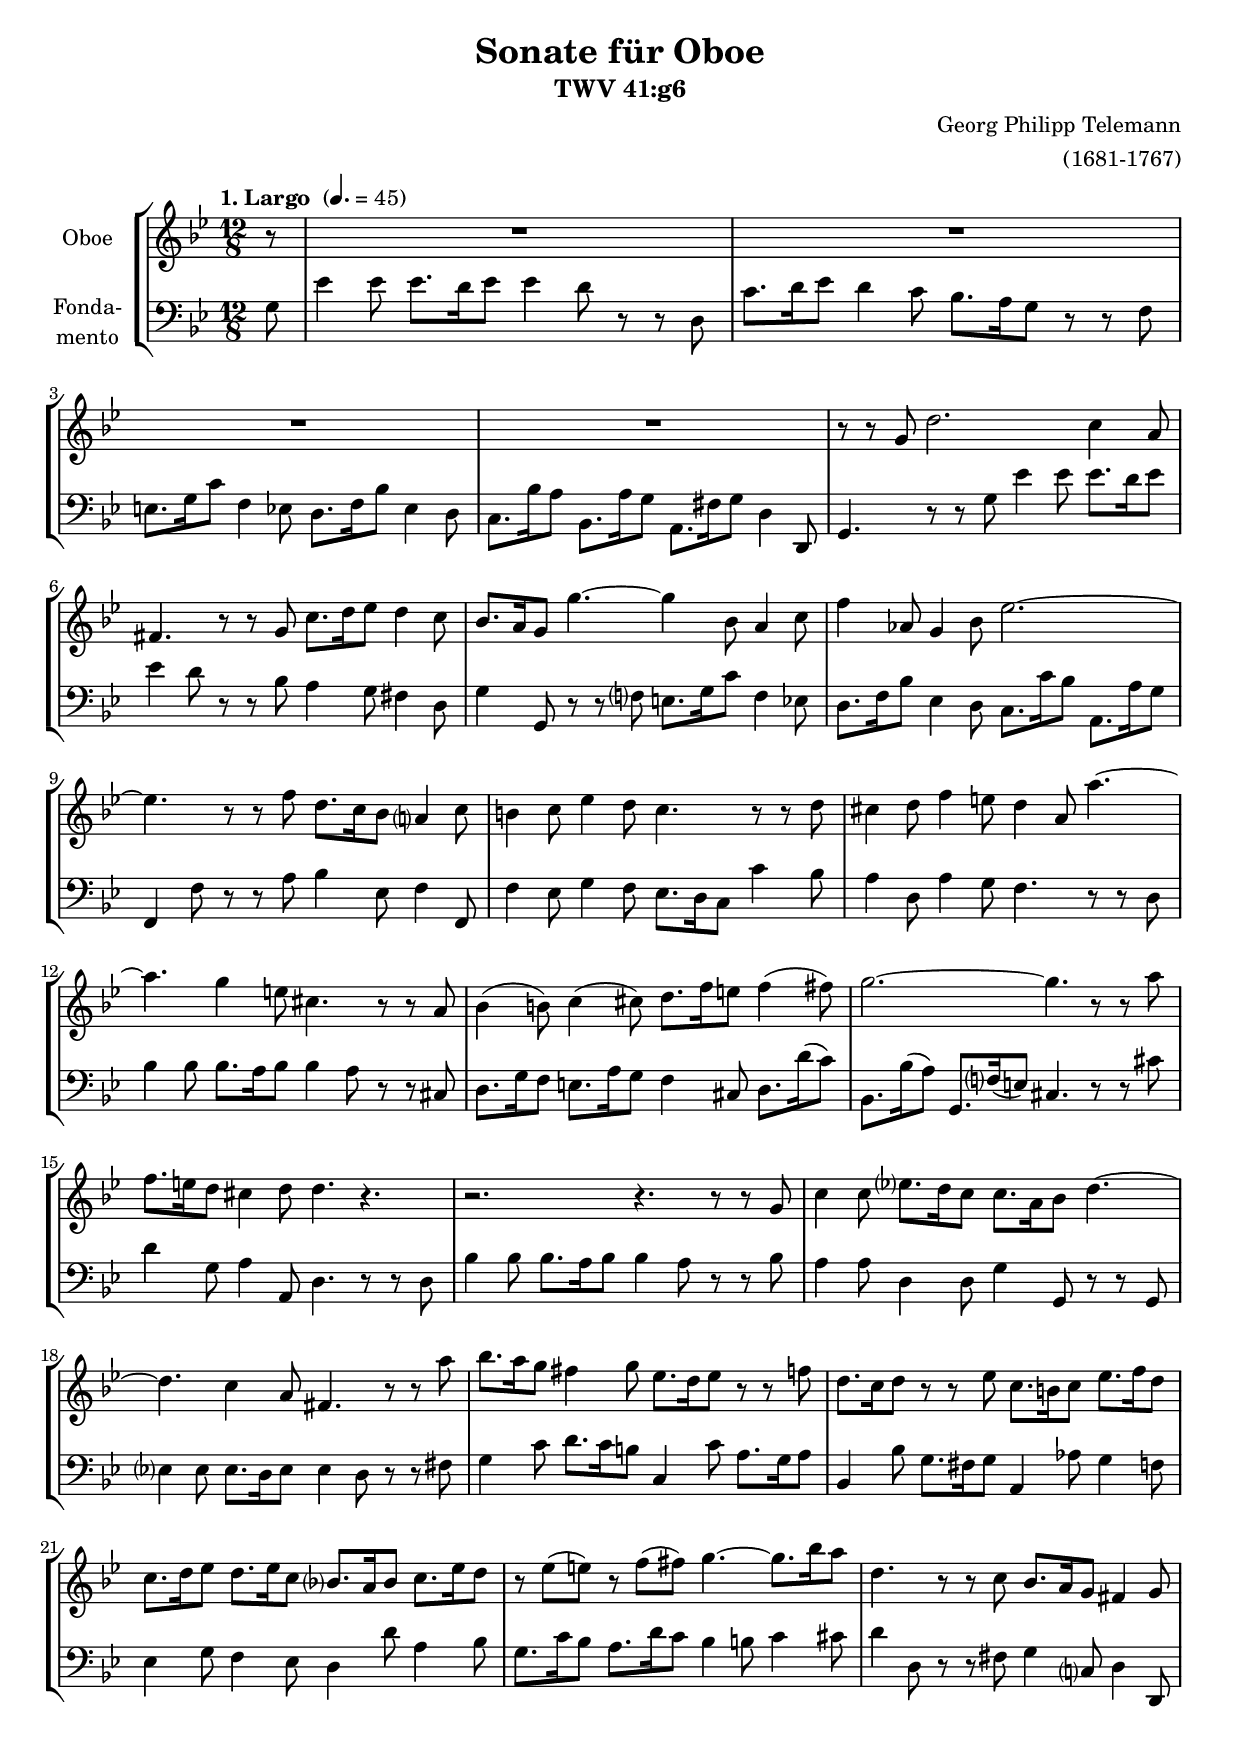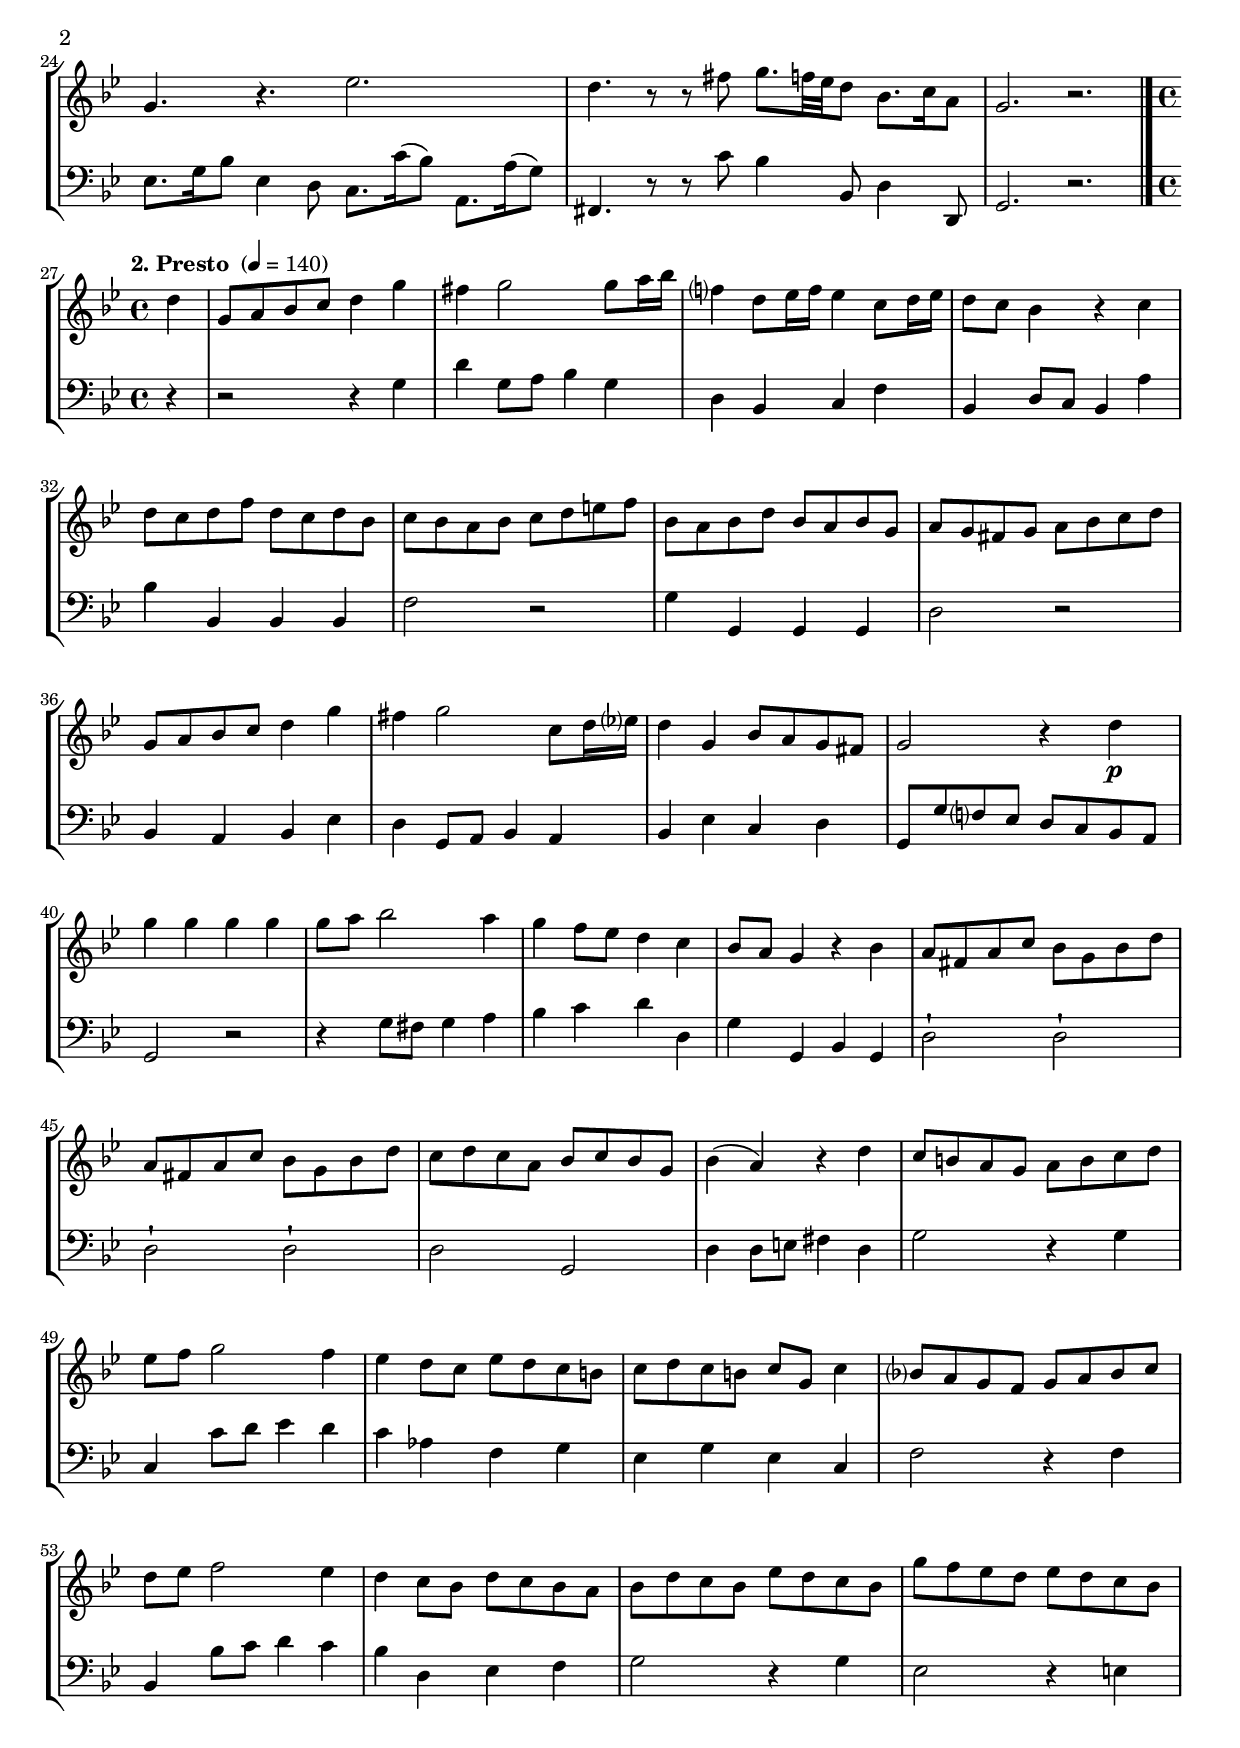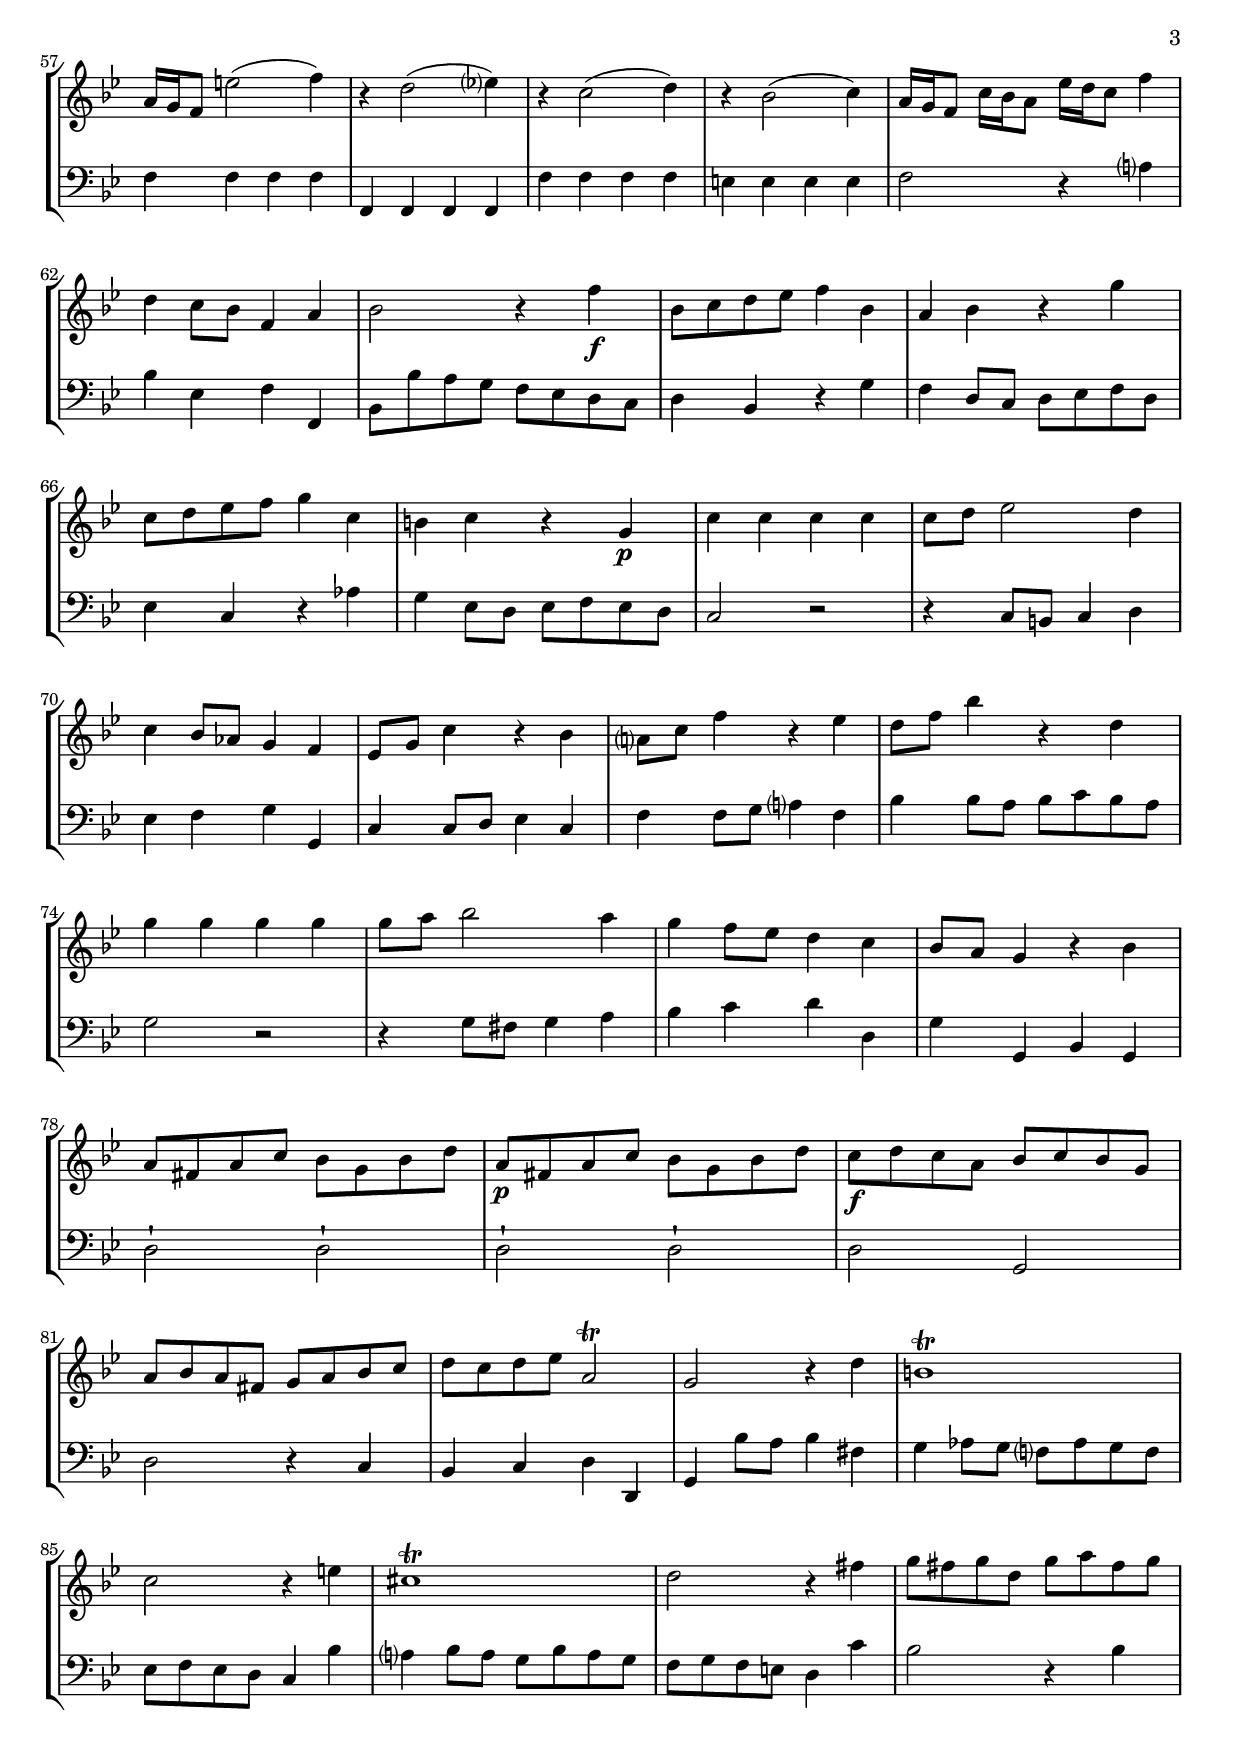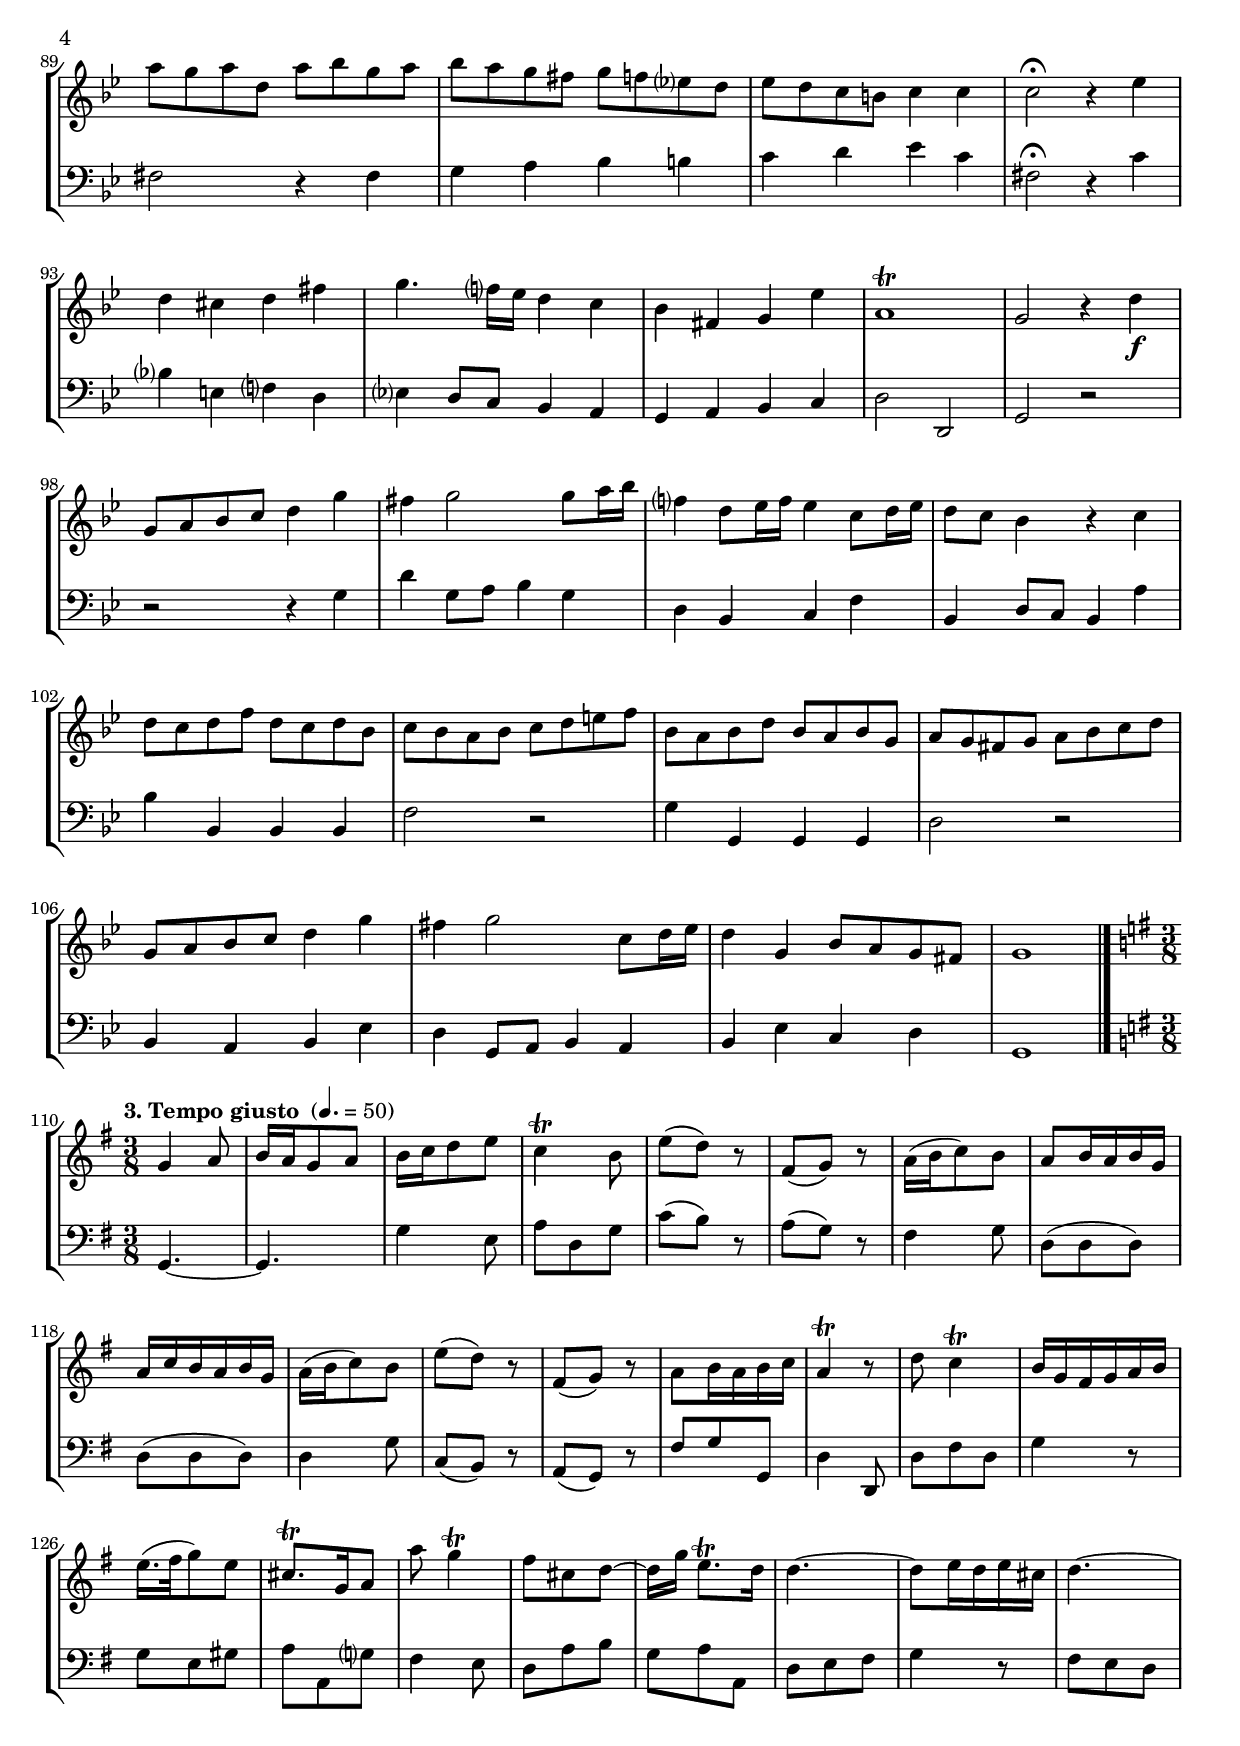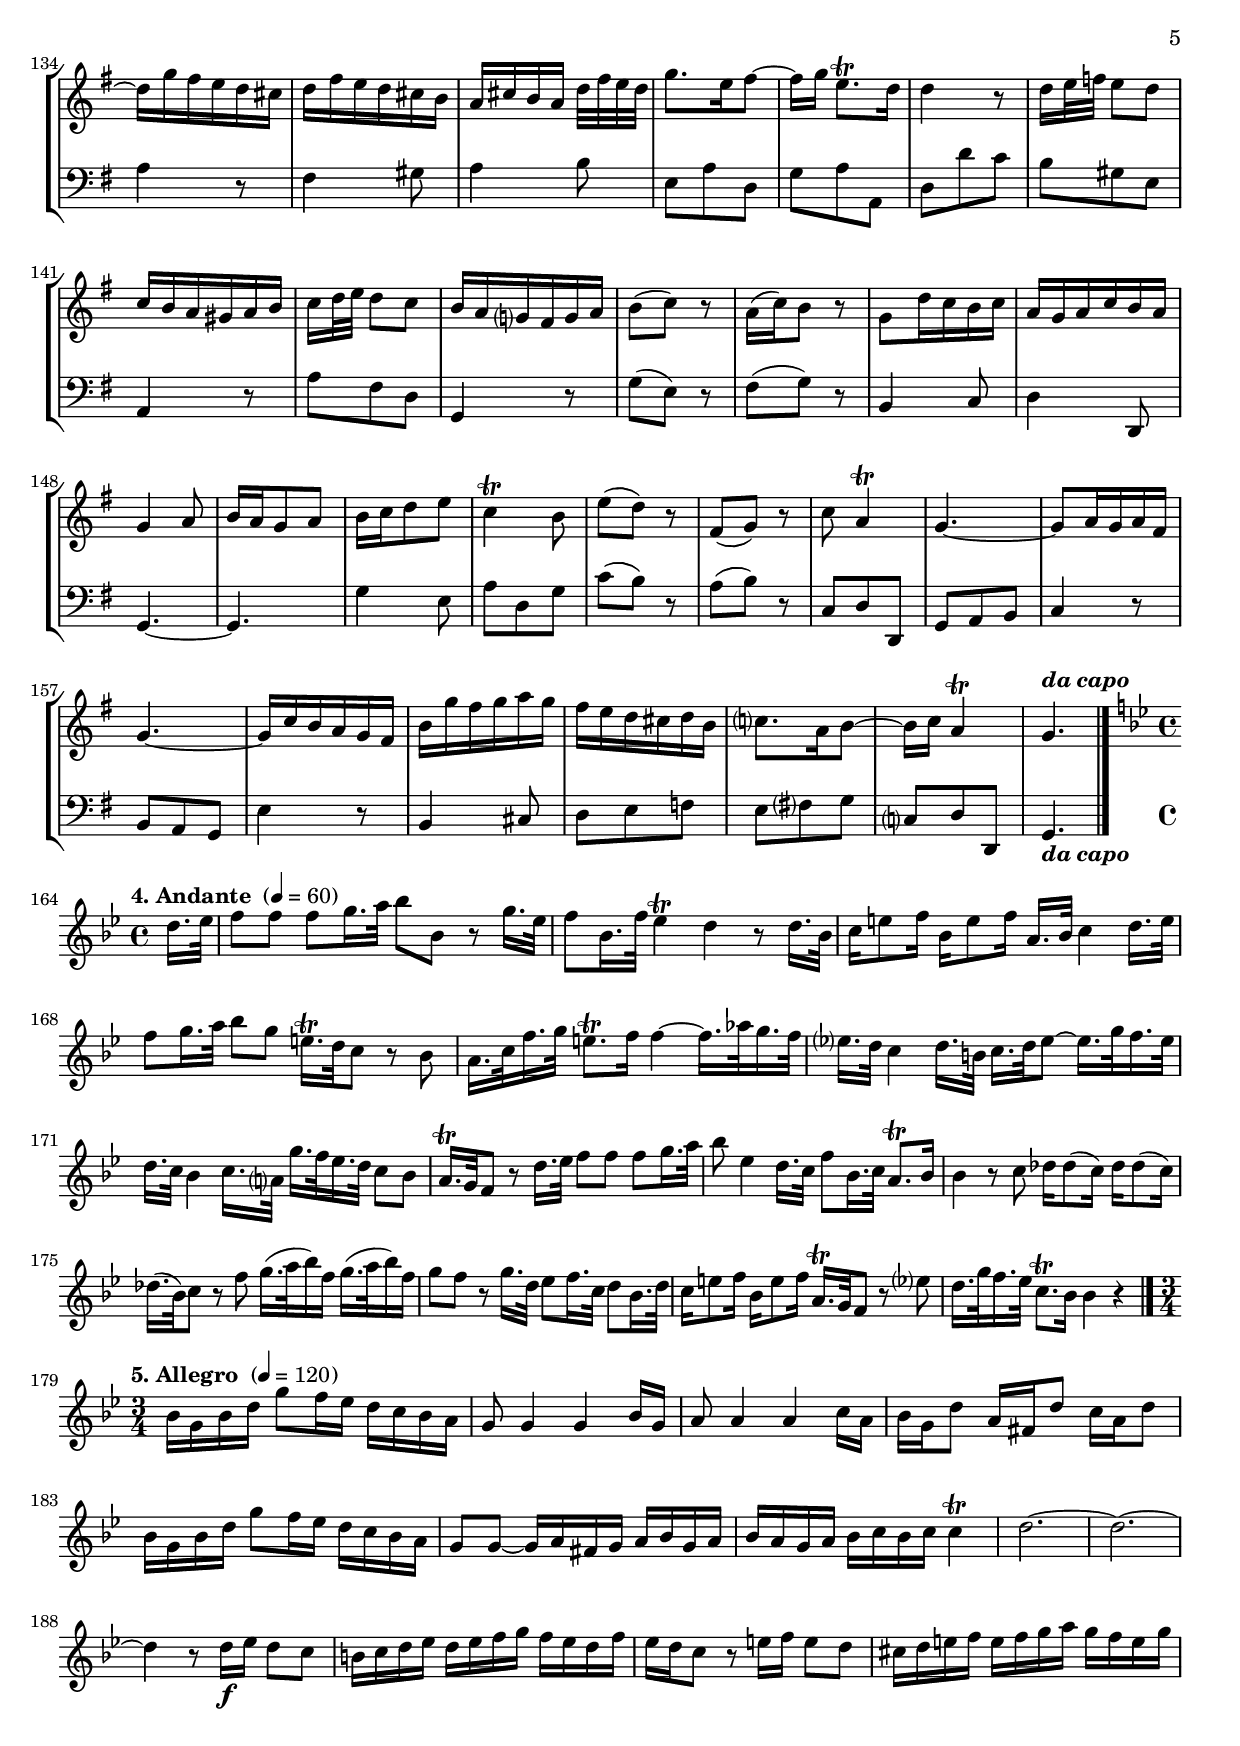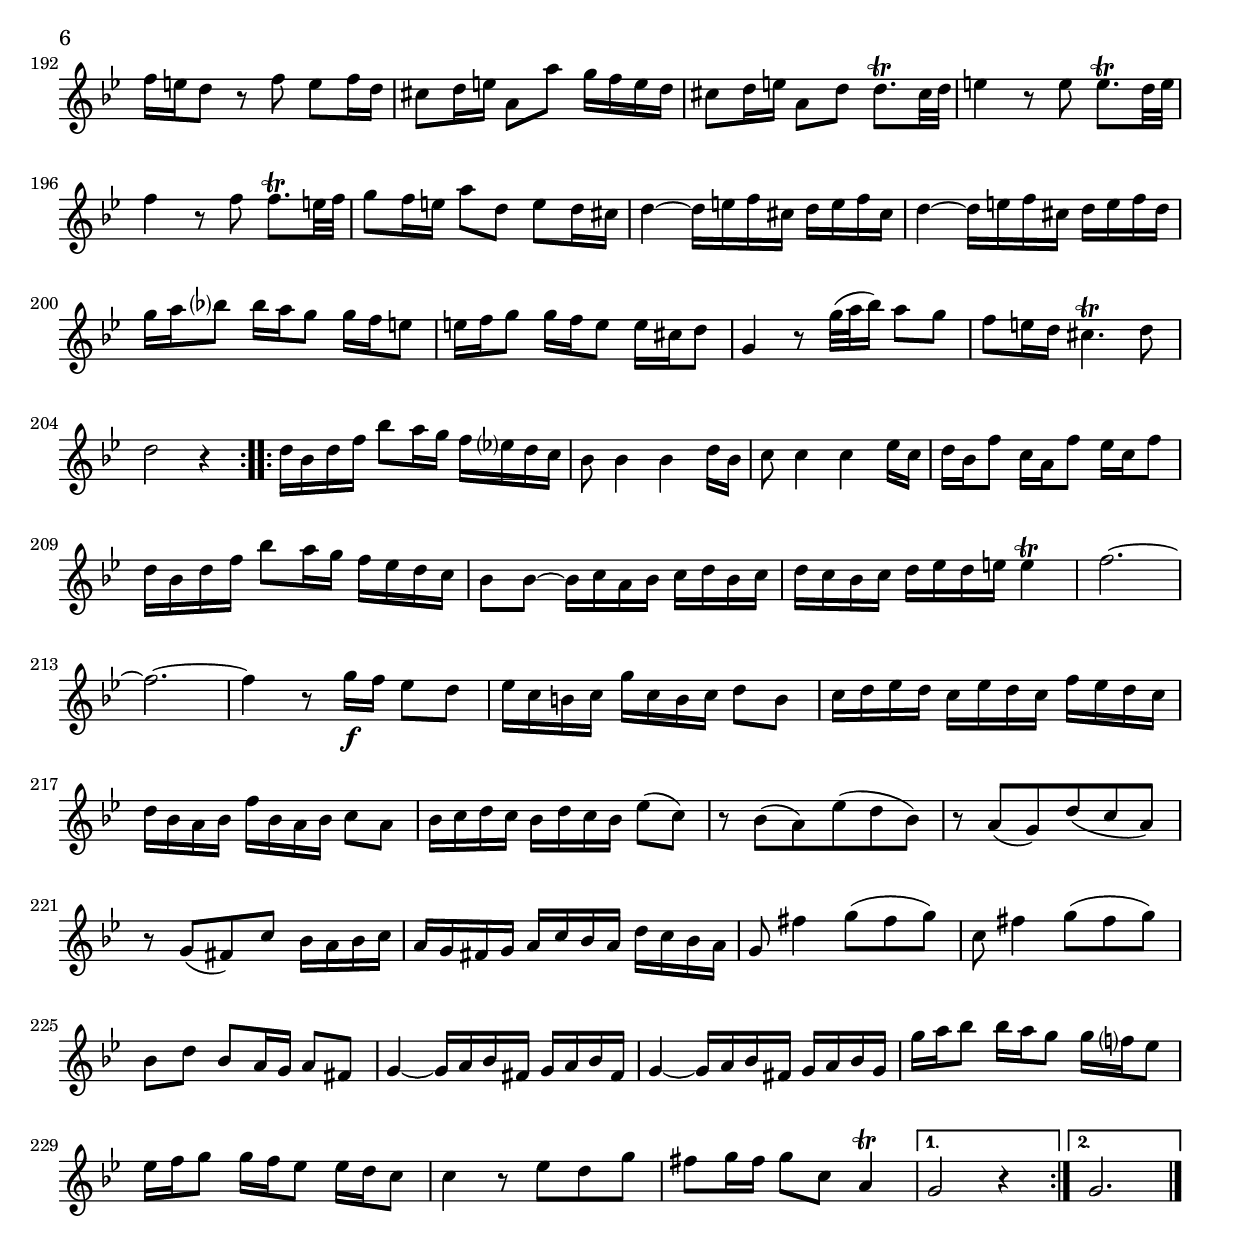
\version "2.14.2"
\include "deutsch.ly"

#(set-global-staff-size 19)

\header {
  title = "Sonate für Oboe"
  subtitle = "TWV 41:g6"
  composer = "Georg Philipp Telemann"
  arranger = "(1681-1767)"
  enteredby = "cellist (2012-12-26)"
}

voiceconsts = {
 \key g \minor
% \numericTimeSignature
 \compressFullBarRests
}

%minstr = "harpsichord"
mihi = "clarinet"
%minstr = "accordion"
milo = "bassoon"

introa = { \tempo "1. Largo " 4.=45 \time 12/8 }
introb = { \break \tempo "2. Presto " 4=140 \time 4/4 }
introc = { \break \tempo "3. Tempo giusto " 4.=50 \time 3/8 \key g \major }
introd = { \break \tempo "4. Andante " 4=60 \time 4/4 \key g \minor }
introe = { \break \tempo "5. Allegro " 4=120 \time 3/4 }

daca = \markup \bold \italic "da capo"

va = \relative c'' {
  \voiceconsts
  \clef "treble"

  \introa
  \partial 8 r8
  R1.*4
  r8 r g d'2. c4 a8
  fis4. r8 r g c8. d16 es8 d4 c8
  b8. a16 g8 g'4.~ g4 b,8 a4 c8
  f4 as,8 g4 b8 es2.~
  es4. r8 r f d8. c16 b8 a?4 c8

  h4 c8 es4 d8 c4. r8 r d
  cis4 d8 f4 e8 d4 a8 a'4.~
  a g4 e8 cis4. r8 r a
  b4( h8) c4( cis8) d8. f16 e8 f4( fis8)

  g2.~ g4. r8 r a
  f8. e16 d8 cis4 d8 d4. r
  r2. r4. r8 r g,
  c4 c8 es?8. d16 c8 c8. a16 b8 d4.~

  d c4 a8 fis4. r8 r a'
  b8. a16 g8 fis4 g8 es8. d16 es8 r r f
  d8. c16 d8 r r es c8. h16 c8 es8. f16 d8
  c8. d16 es8 d8. es16 c8 b?8. a16 b8 c8. es16 d8

  r es( e) r f( fis) g4.~ g8. b16 a8
  d,4. r8 r c b8. a16 g8 fis4 g8
  g4. r es'2.
  d4. r8 r fis g8. f32 es d8 b8. c16 a8
  g2. r \bar "|."

  \introb
  \partial 4 d'4
  g,8 a b c d4 g
  fis g2 g8 a16 b
  f?4 d8 es16 f es4 c8 d16 es
  d8 c b4 r c
  d8 c d f d c d b
  c b a b c d e f

  b, a b d b a b g
  a g fis g a b c d
  g, a b c d4 g
  fis g2 c,8 d16 es?
  d4 g, b8 a g fis
  g2 r4 d'\p
  g g g g

  g8 a b2 a4
  g f8 es d4 c
  b8 a g4 r b
  a8 fis a c b g b d
  a fis a c b g b d
  c d c a b c b g
  b4( a) r d

  c8 h a g a h c d
  es f g2 f4
  es d8 c es d c h
  c d c h c g c4
  b?8 a g f g a b c
  d es f2 es4
  d c8 b d c b a

  b d c b es d c b
  g' f es d es d c b
  a16 g f8 e'2( f4)
  r d2( es?4)
  r c2( d4)
  r b2( c4)
  a16 g f8 c'16 b a8 es'16 d c8 f4
  d c8 b f4 a

  b2 r4 f'\f
  b,8 c d es f4 b,
  a b r g'
  c,8 d es f g4 c,
  h c r g\p
  c c c c
  c8 d es2 d4
  c b8 as g4 f

  es8 g c4 r b
  a?8 c f4 r es
  d8 f b4 r d,
  g g g g
  g8 a b2 a4
  g f8 es d4 c
  b8 a g4 r b
  a8 fis a c b g b d
  a\p fis a c b g b d

  c\f d c a b c b g
  a b a fis g a b c
  d c d es a,2\trill
  g r4 d'
  h1\trill
  c2 r4 e
  cis1\trill
  d2 r4 fis

  g8 fis g d g a fis g
  a g a d, a' b g a
  b a g fis g f es? d
  es d c h c4 c
  c2\fermata r4 es
  d cis d fis
  g4. f?16 es d4 c

  b fis g es'
  a,1\trill
  g2 r4 d'\f
  g,8 a b c d4 g
  fis g2 g8 a16 b
  f?4 d8 es16 f es4 c8 d16 es
  d8 c b4 r c
  d8 c d f d c d b

  c b a b c d e f
  b, a b d b a b g
  a g fis g a b c d
  g, a b c d4 g
  fis g2 c,8 d16 es
  d4 g, b8 a g fis
  g1 \bar "|."

  \introc
  g4 a8
  h16 a g8 a
  h16 c d8 e
  c4\trill h8
  e( d) r
  fis,( g) r
  a16( h c8) h
  a h16 a h g
  a c h a h g
  a( h c8) h
  e( d) r

  fis,( g) r
  a h16 a h c
  a4\trill r8
  d c4\trill
  h16 g fis g a h
  e16.( fis32 g8) e
  cis8.\trill g16 a8
  a' g4\trill
  fis8 cis d~
  d16 g e8.[\trill d16]
  d4.~

  d8 e16 d e cis
  d4.~
  d16 g fis e d cis
  d fis e d cis h
  a cis h a d32[ fis e d]
  g8. e16 fis8~
  fis16 g e8.[\trill d16]
  d4 r8
  d16 e32 f e8[ d]
  c16 h a gis a h

  c d32 e d8[ c]
  h16 a g? fis g a
  h8( c) r
  a16( c) h8 r
  g d'16 c h c
  a g a c h a
  g4 a8
  h16 a g8 a
  h16 c d8 e
  c4\trill h8
  e( d) r

  fis,( g) r
  c a4\trill
  g4.~
  g8 a16 g a fis
  g4.~
  g16 c h a g fis
  h g' fis g a g
  fis e d cis d h
  c?8. a16 h8~
  h16 c a4\trill
  g4.^\daca \bar "|."

  \introd
  \partial 8 d'16. es32
  f8 f f g16. a32 b8 b, r g'16. es32
  f8 b,16. f'32 es4\trill d r8 d16. b32
  c16 e8 f16 b, e8 f16 a,16. b32 c4 d16. e32

  f8 g16. a32 b8 g e16.\trill d32 c8 r b
  a16. c32 f16. g32 e8.\trill f16 f4~ f16. as32 g16. f32
  es?16. d32 c4 d16. h32 c16. d32 es8~ es16. g32 f16. es32

  d16. c32 b4 c16. a?32 g'16. f32 es16. d32 c8 b
  a16.\trill g32 f8 r d'16. es32 f8 f f g16. a32
  b8 es,4 d16. c32 f8 b,16. c32 a8.\trill b16
  b4 r8 c des16 des8( c16) des des8( c16)

  des16.( b32) c8 r f g16.( a32 b16) f g16.( a32 b16) f
  g8 f r g16. d32 es8 f16. c32 d8 b16. d32
  c16 e8 f16 b, e8 f16 a,16.\trill g32 f8 r es'?
  d16. g32 f16. es32 c8.\trill b16 b4 r \bar "|."

  \introe
  \repeat volta 2 {
    b16 g b d g8 f16 es d c b a
    g8 g4 g b16 g
    a8 a4 a c16 a
    b g d'8 a16 fis d'8 c16 a d8
    b16 g b d g8 f16 es d c b a
    g8 g~ g16 a fis g a b g a

    b a g a b c b c c4\trill
    d2.~
    d~
    d4 r8 d16\f es d8 c
    h16 c d es d es f g f es d f
    es d c8 r e16 f e8 d

    cis16 d e f e f g a g f e g
    f e d8 r f e f16 d
    cis8 d16 e a,8 a' g16 f e d
    cis8 d16 e a,8 d d8.\trill cis32 d
    e4 r8 e e8.\trill d32 e
    f4 r8 f f8.\trill e32 f

    g8 f16 e a8 d, e d16 cis
    d4~ d16 e f cis d e f cis
    d4~ d16 e f cis d e f d
    g a b?8 b16 a g8 g16 f e8
    e16 f g8 g16 f e8 e16 cis d8
    g,4 r8 g'32( a b16) a8 g

    f e16 d cis4.\trill d8
    d2 r4
  }
  \repeat volta 2 {
    d16 b d f b8 a16 g f es? d c
    b8 b4 b d16 b
    c8 c4 c es16 c
    d b f'8 c16 a f'8 es16 c f8

    d16 b d f b8 a16 g f es d c
    b8 b~ b16 c a b c d b c
    d c b c d es d e e4\trill
    f2.~
    f~
    f4 r8 g16\f f es8 d

    es16 c h c g' c, h c d8 h
    c16 d es d c es d c f es d c
    d b a b f' b, a b c8 a
    b16 c d c b d c b es8( c)
    r b( a) es'( d b)
    r a( g) d'( c a)

    r g( fis) c' b16 a b c
    a g fis g a c b a d c b a
    g8 fis'4 g8( fis g)
    c, fis4 g8( fis g)
    b, d b a16 g a8 fis
    g4~ g16 a b fis g a b fis

    g4~ g16 a b fis g a b g
    g' a b8 b16 a g8 g16 f? es8
    es16 f g8 g16 f es8 es16 d c8
    c4 r8 es d g
    fis g16 fis g8 c, a4\trill
  }
  \alternative {
    { g2 r4 }
    { g2. }
  } \bar "|."
}

vb = \relative c' {
  \voiceconsts
  \clef "bass"

  \introa
  \partial 8 g8
  es'4 es8 es8. d16 es8 es4 d8 r r d,
  c'8. d16 es8 d4 c8 b8. a16 g8 r r f
  e8. g16 c8 f,4 es8 d8. f16 b8 es,4 d8
  c8. b'16 a8 b,8. a'16 g8 a,8. fis'16 g8 d4 d,8

  g4. r8 r g' es'4 es8 es8. d16 es8
  es4 d8 r r b a4 g8 fis4 d8
  g4 g,8 r r f'? e8. g16 c8 f,4 es8
  d8. f16 b8 es,4 d8 c8. c'16 b8 a,8. a'16 g8
  f,4 f'8 r r a b4 es,8 f4 f,8

  f'4 es8 g4 f8 es8. d16 c8 c'4 b8
  a4 d,8 a'4 g8 f4. r8 r d
  b'4 b8 b8. a16 b8 b4 a8 r r cis,
  d8. g16 f8 e8. a16 g8 f4 cis8 d8. d'16( c8)

  b,8. b'16( a8) g,8. f'?16( e8) cis4. r8 r cis'
  d4 g,8 a4 a,8 d4. r8 r d
  b'4 b8 b8. a16 b8 b4 a8 r r b
  a4 a8 d, 4 d8 g4 g,8 r r g

  es'?4 es8 es8. d16 es8 es4 d8 r r fis
  g4 c8 d8. c16 h8 c,4 c'8 a8. g16 a8
  b,4 b'8 g8. fis16 g8 a,4 as'8 g4 f8
  es4 g8 f4 es8 d4 d'8 a4 b8

  g8. c16 b8 a8. d16 c8 b4 h8 c4 cis8
  d4 d,8 r r fis g4 c,?8 d4 d,8
  es'8. g16 b8 es,4 d8 c8. c'16( b8) a,8. a'16( g8)
  fis,4. r8 r c''8 b4 b,8 d4 d,8
  g2. r \bar "|."

  \introb
  \partial 4 r4
  r2 r4 g'
  d' g,8 a b4 g
  d b c f
  b, d8 c b4 a'
  b b, b b
  f'2 r

  g4 g, g g
  d'2 r
  b4 a b es
  d g,8 a b4 a
  b es c d
  g,8 g' f? es d c b a
  g2 r

  r4 g'8 fis g4 a
  b c d d,
  g g, b g
  d'2-| d-|
  d-| d-|
  d g,
  d'4 d8 e fis4 d

  g2 r4 g
  c, c'8 d es4 d
  c as f g
  es g es c
  f2 r4 f
  b, b'8 c d4 c
  b d, es f

  g2 r4 g
  es2 r4 e
  f f f f
  f, f f f
  f' f f f
  e e e e
  f2 r4 a?
  b es, f f,

  b8 b' a g f es d c
  d4 b r g'
  f d8 c d es f d
  es4 c r as'
  g es8 d es f es d
  c2 r
  r4 c8 h c4 d
  es f g g,

  c c8 d es4 c
  f f8 g a?4 f
  b b8 a b c b a
  g2 r
  r4 g8 fis g4 a
  b c d d,
  g g, b g
  d'2-| d-|
  d-| d-|

  d g,
  d' r4 c
  b c d d,
  g b'8 a b4 fis
  g as8 g f? as g f
  es f es d c4 b'
  a? b8 a g b a g
  f g f e d4 c'

  b2 r4 b
  fis2 r4 fis
  g a b h
  c d es c
  fis,2\fermata r4 c'
  b? e, f? d
  es? d8 c b4 a

  g a b c
  d2 d,
  g r
  r r4 g'
  d' g,8 a b4 g
  d b c f
  b, d8 c b4 a'
  b b, b b

  f'2 r
  g4 g, g g
  d'2 r
  b4 a b es
  d g,8 a b4 a
  b es c d
  g,1 \bar "|."

  \introc
  g4.~
  g
  g'4 e8
  a d, g
  c( h) r
  a( g) r
  fis4 g8
  d( d d)
  d( d d)
  d4 g8
  c,( h) r

  a( g) r
  fis' g g,
  d'4 d,8
  d' fis d
  g4 r8
  g e gis
  a a, g'?
  fis4 e8
  d a' h
  g a a,
  d e fis

  g4 r8
  fis e d
  a'4 r8
  fis4 gis8
  a4 h8
  e, a d,
  g a a,
  d d' c
  h gis e
  a,4 r8

  a' fis d
  g,4 r8
  g'( e) r
  fis( g) r
  h,4 c8
  d4 d,8
  g4.~
  g
  g'4 e8
  a d, g
  c( h) r

  a( h) r
  c, d d,
  g a h
  c4 r8
  h a g
  e'4 r8
  h4 cis8
  d e f
  e fis? g
  c,? d d,
  g4._\daca \bar "|."
}


music = \new StaffGroup <<
      \new Staff {
	\set Staff.midiInstrument = \mihi
	\set Staff.instrumentName = #"Oboe"
	\transpose g g { \va }
      }

      \new Staff {
	\set Staff.midiInstrument = \milo
	\set Staff.instrumentName = \markup \center-column { "Fonda-" "mento" }
	\transpose g g { \vb }
      }
>>

\book {
  \score {
    \music
    \layout {}
  }

  \score {
    \unfoldRepeats \music

    \midi {
      \context {
        \Score
      }
    }
  }
}
